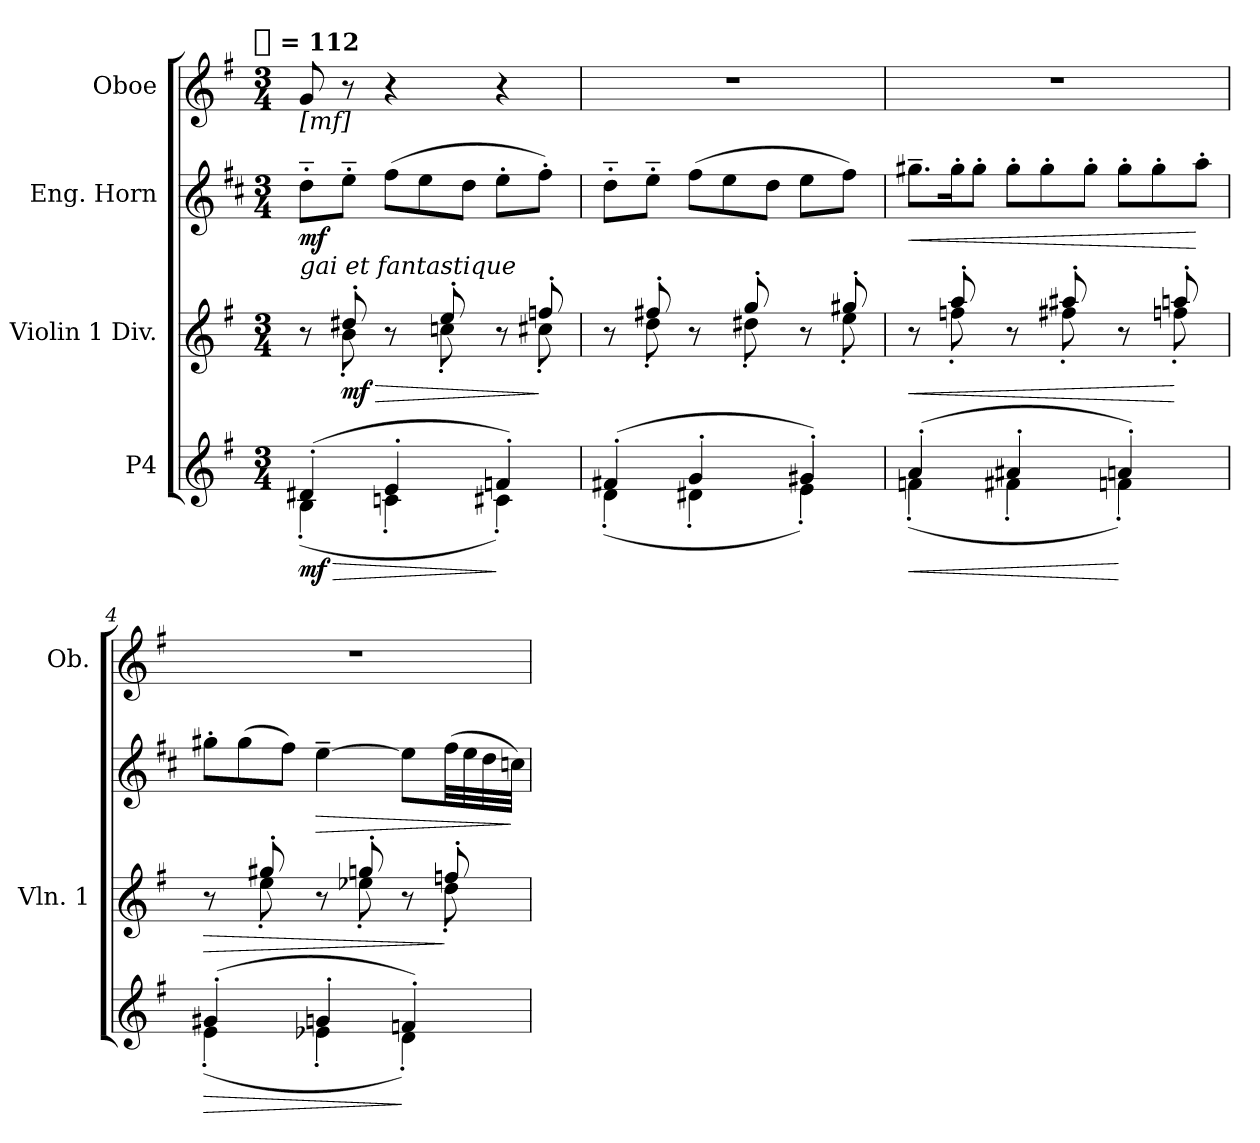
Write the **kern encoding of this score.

**kern	**dynam	**kern	**dynam	**kern	**dynam	**kern
*part4	*part4	*part3	*part3	*part2	*part2	*part1
*staff4	*staff4	*staff3	*staff3	*staff2	*staff2	*staff1
*I"P4	*	*I"Violin 1 Div.	*	*I"Eng. Horn	*	*I"Oboe
*	*	*I'Vln. 1	*	*	*	*I'Ob.
*clefG2	*	*clefG2	*	*clefG2	*	*clefG2
*	*	*	*	*ITrd4c7	*	*
*k[f#]	*	*k[f#]	*	*k[f#]	*	*k[f#]
*G:	*	*G:	*	*G:	*	*G:
!!LO:TX:omd:t=[quarter] = 112
*M3/4	*	*M3/4	*	*M3/4	*	*M3/4
*MM112	*	*MM112	*	*MM112	*	*MM112
=1	=1	=1	=1	=1	=1	=1
*^	*	*	*	*	*	*
!	!	!	!	!	!	!	!LO:TX:b:t=[mf]
!	!	!	!	!	!LO:TX:b:i:t=gai et fantastique	!	!
!	!	!LO:HP:b	!	!	!	!	!
*	*	*	*^	*	*	*	*
(4d#X'	(4B'	> mf	8r	8ryy	.	8g'~L	mf	8g
!	!	!	!	!	!LO:HP:b	!	!	!
.	.	.	8dd#X'	8b'	> mf	8a'~J	.	8r
*	*	*	*	*	*	*Xtuplet	*	*
4e'	4cn'	.	8r	8ryy	.	(12bL	.	4r
.	.	.	.	.	.	12a	.	.
.	.	.	8ee'	8ccn'	.	.	.	.
.	.	.	.	.	.	12gJ	.	.
4fn')	4c#X')	]	8r	8ryy	.	8a'L	.	4r
.	.	.	8ffn'	8cc#X'	]	8b'J)	.	.
=2	=2	=2	=2	=2	=2	=2	=2	=2
(4f#X'	(4d'	.	8r	8ryy	.	8g'~L	.	4%3r
.	.	.	8ff#X'	8dd'	.	8a'~J	.	.
4g'	4d#X'	.	8r	8ryy	.	(12bL	.	.
.	.	.	.	.	.	12a	.	.
.	.	.	8gg'	8dd#X'	.	.	.	.
.	.	.	.	.	.	12gJ	.	.
4g#X')	4e')	.	8r	8ryy	.	8aL	.	.
.	.	.	8gg#X'	8ee'	.	8bJ)	.	.
=3	=3	=3	=3	=3	=3	=3	=3	=3
!	!	!LO:HP:b	!	!	!LO:HP:b	!	!LO:HP:b	!
(4a'	(4fn'	<	8r	8ryy	<	12.cc#X~L	<	4%3r
.	.	.	8aa'	8ffn'	.	24cc#'K	.	.
.	.	.	.	.	.	12cc#'J	.	.
4a#X'	4f#X'	.	8r	8ryy	.	12cc#'L	.	.
.	.	.	.	.	.	12cc#'	.	.
.	.	.	8aa#X'	8ff#X'	.	.	.	.
.	.	.	.	.	.	12cc#'J	.	.
4an')	4fn')	[	8r	8ryy	.	12cc#'L	.	.
.	.	.	.	.	.	12cc#'	.	.
.	.	.	8aan'	8ffn'	[	.	.	.
.	.	.	.	.	.	12dd'J	[	.
=4	=4	=4	=4	=4	=4	=4	=4	=4
!	!	!LO:HP:b	!	!	!LO:HP:b	!	!	!
(4g#X'	(4e'	>	8r	8ryy	>	12cc#X'L	.	4%3r
.	.	.	.	.	.	(12cc#	.	.
.	.	.	8gg#X'	8ee'	.	.	.	.
.	.	.	.	.	.	12bJ)	.	.
!	!	!	!	!	!	!	!LO:HP:b	!
4gn'	4e-X'	.	8r	8ryy	.	[4a~	>	.
.	.	.	8ggn'	8ee-X'	.	.	.	.
4fn')	4d')	]	8r	8ryy	.	8aL]	.	.
.	.	.	8ffn'	8dd'	]	(32bLL	.	.
.	.	.	.	.	.	32a	.	.
.	.	.	.	.	.	32g	.	.
.	.	.	.	.	.	32fnJJJ)	]	.
*v	*v	*	*	*	*	*	*	*
*	*	*v	*v	*	*	*	*
=	=	=	=	=	=	=
*-	*-	*-	*-	*-	*-	*-
